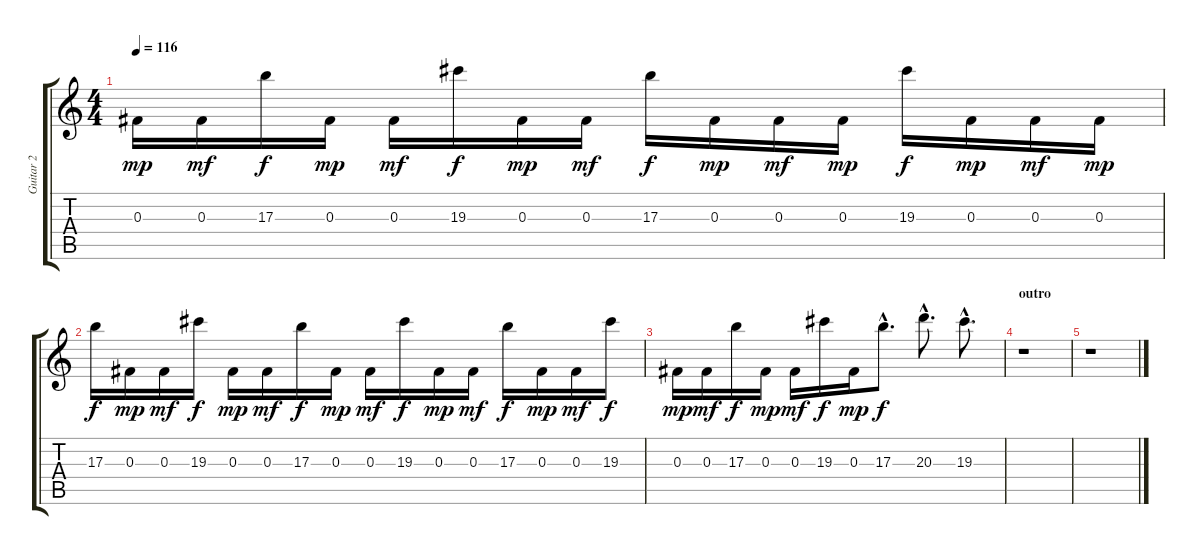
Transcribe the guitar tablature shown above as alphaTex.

\track ("Guitar 2" "Guitar 2") {instrument distortionguitar}
\staff {score tabs}
\tuning (Eb4 Bb3 Gb3 Db3 Ab2 Eb2) {hide}
\ts (4 4)
\tempo 116
\clef g2
\ks c
0.3.16{dy mp} 0.3.16{dy mf} 17.3.16{dy f} 0.3.16{dy mp} 0.3.16{dy mf} 19.3.16{dy f} 0.3.16{dy mp} 0.3.16{dy mf} 17.3.16{dy f} 0.3.16{dy mp} 0.3.16{dy mf} 0.3.16{dy mp} 19.3.16{dy f} 0.3.16{dy mp} 0.3.16{dy mf} 0.3.16{dy mp} |
17.3.16{dy f} 0.3.16{dy mp} 0.3.16{dy mf} 19.3.16{dy f} 0.3.16{dy mp} 0.3.16{dy mf} 17.3.16{dy f} 0.3.16{dy mp} 0.3.16{dy mf} 19.3.16{dy f} 0.3.16{dy mp} 0.3.16{dy mf} 17.3.16{dy f} 0.3.16{dy mp} 0.3.16{dy mf} 19.3.16{dy f} |
0.3.16{dy mp} 0.3.16{dy mf} 17.3.16{dy f} 0.3.16{dy mp} 0.3.16{dy mf} 19.3.16{dy f} 0.3.16{dy mp} 17.3{hac}.8{d dy f} 20.3{hac}.8{d} 19.3{hac}.8{d} |
\section ("" "outro")
r.1 |
r.1
